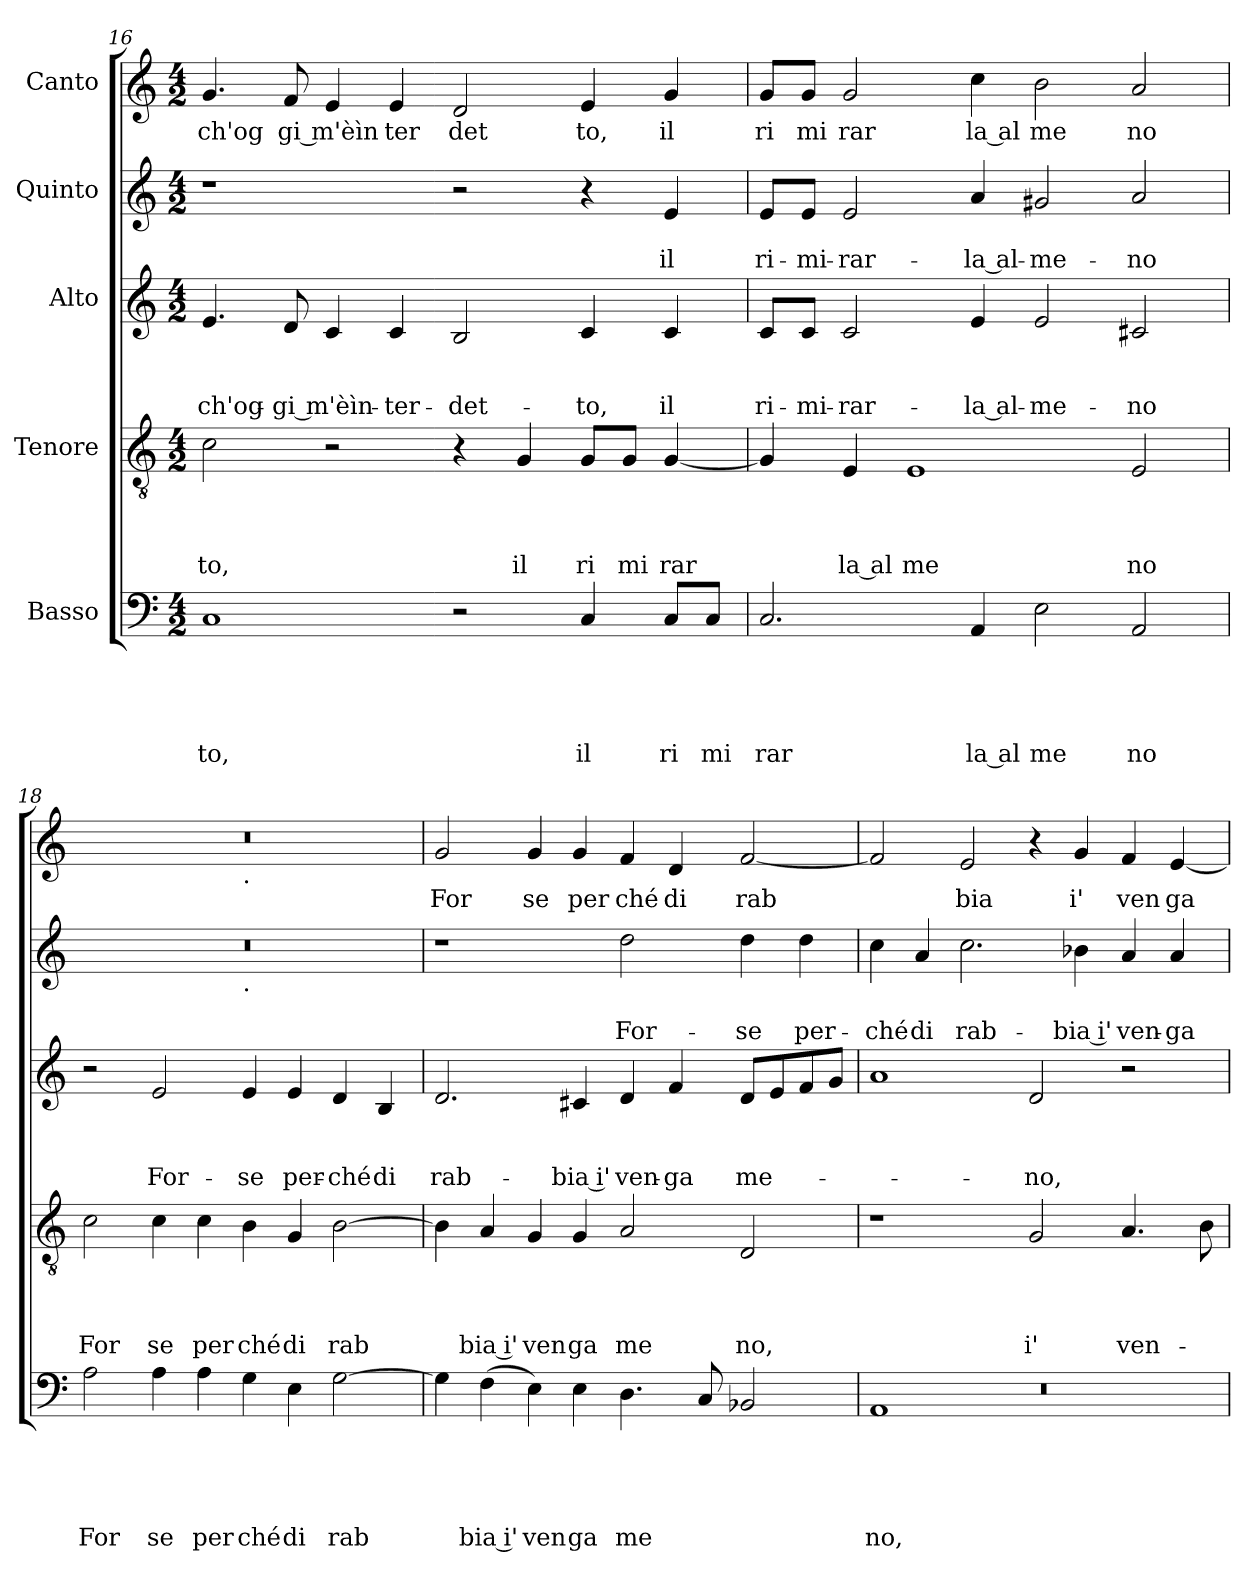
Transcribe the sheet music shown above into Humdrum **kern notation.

**kern	**text	**text	**text	**text	**text	**kern	**text	**text	**text	**text	**kern	**text	**text	**text	**kern	**text	**text	**kern	**text
*part5	*part5	*part5	*part5	*part5	*part5	*part4	*part4	*part4	*part4	*part4	*part3	*part3	*part3	*part3	*part2	*part2	*part2	*part1	*part1
*staff5	*staff5	*staff5	*staff5	*staff5	*staff5	*staff4	*staff4	*staff4	*staff4	*staff4	*staff3	*staff3	*staff3	*staff3	*staff2	*staff2	*staff2	*staff1	*staff1
*I"Basso	*	*	*	*	*	*I"Tenore	*	*	*	*	*I"Alto	*	*	*	*I"Quinto	*	*	*I"Canto	*
!!LO:LB:g=z
*clefF4	*	*	*	*	*	*clefGv2	*	*	*	*	*clefG2	*	*	*	*clefG2	*	*	*clefG2	*
*k[]	*	*	*	*	*	*k[]	*	*	*	*	*k[]	*	*	*	*k[]	*	*	*k[]	*
*C:	*	*	*	*	*	*C:	*	*	*	*	*C:	*	*	*	*C:	*	*	*C:	*
*M4/2	*	*	*	*	*	*M4/2	*	*	*	*	*M4/2	*	*	*	*M4/2	*	*	*M4/2	*
=16	=16	=16	=16	=16	=16	=16	=16	=16	=16	=16	=16	=16	=16	=16	=16	=16	=16	=16	=16
!	!	!	!	!	!LO:LY:b	!	!	!	!	!LO:LY:b	!	!	!	!LO:LY:b	!	!	!	!	!LO:LY:b
1C	.	.	.	.	to,	2c\	.	.	.	to,	4.e/	.	.	-ch'og-	1r	.	.	4.g/	-ch'og
!	!	!	!	!	!	!	!	!	!	!	!	!	!	!LO:LY:b	!	!	!	!	!LO:LY:b
.	.	.	.	.	.	.	.	.	.	.	8d/	.	.	-gi m'èìn-	.	.	.	8f/	gi m'èìn
.	.	.	.	.	.	2r	.	.	.	.	4c/	.	.	.	.	.	.	4e/	.
!	!	!	!	!	!	!	!	!	!	!	!	!	!	!LO:LY:b	!	!	!	!	!LO:LY:b
.	.	.	.	.	.	.	.	.	.	.	4c/	.	.	-ter-	.	.	.	4e/	ter
!	!	!	!	!	!	!	!	!	!	!	!	!	!	!LO:LY:b	!	!	!	!	!LO:LY:b
2r	.	.	.	.	.	4r	.	.	.	.	2B/	.	.	-det-	2r	.	.	2d/	det
!	!	!	!	!	!	!	!	!	!	!LO:LY:b	!	!	!	!	!	!	!	!	!
.	.	.	.	.	.	4G/	.	.	.	il	.	.	.	.	.	.	.	.	.
!	!	!	!	!	!LO:LY:b	!	!	!	!	!LO:LY:b	!	!	!	!LO:LY:b	!	!	!	!	!LO:LY:b
4C/	.	.	.	.	il	8G/L	.	.	.	ri	4c/	.	.	-to,	4r	.	.	4e/	to,
!	!	!	!	!	!	!	!	!	!	!LO:LY:b	!	!	!	!	!	!	!	!	!
.	.	.	.	.	.	8G/J	.	.	.	mi	.	.	.	.	.	.	.	.	.
!	!	!	!	!	!LO:LY:b	!	!	!	!	!LO:LY:b	!	!	!	!LO:LY:b	!	!	!LO:LY:b	!	!LO:LY:b
8C/L	.	.	.	.	ri	[<4G/	.	.	.	rar	4c/	.	.	il	4e/	.	il	4g/	il
!	!	!	!	!	!LO:LY:b	!	!	!	!	!	!	!	!	!	!	!	!	!	!
8C/J	.	.	.	.	mi	.	.	.	.	.	.	.	.	.	.	.	.	.	.
=17	=17	=17	=17	=17	=17	=17	=17	=17	=17	=17	=17	=17	=17	=17	=17	=17	=17	=17	=17
!	!	!	!	!	!LO:LY:b	!	!	!	!	!	!	!	!	!LO:LY:b	!	!	!LO:LY:b	!	!LO:LY:b
2.C/	.	.	.	.	rar	4G/]	.	.	.	.	8c/L	.	.	ri-	8e/L	.	ri-	8g/L	ri
!	!	!	!	!	!	!	!	!	!	!	!	!	!	!LO:LY:b	!	!	!LO:LY:b	!	!LO:LY:b
.	.	.	.	.	.	.	.	.	.	.	8c/J	.	.	-mi-	8e/J	.	-mi-	8g/J	mi
!	!	!	!	!	!	!	!	!	!	!LO:LY:b:rj	!	!	!	!LO:LY:b	!	!	!LO:LY:b	!	!LO:LY:b
.	.	.	.	.	.	4E/	.	.	.	la al	2c/	.	.	-rar-	2e/	.	-rar-	2g/	rar
!	!	!	!	!	!	!	!	!	!	!LO:LY:b	!	!	!	!	!	!	!	!	!
.	.	.	.	.	.	1E	.	.	.	me	.	.	.	.	.	.	.	.	.
!	!	!	!	!	!LO:LY:b:rj	!	!	!	!	!	!	!	!	!LO:LY:b:rj	!	!	!LO:LY:b:rj	!	!LO:LY:b:rj
4AA/	.	.	.	.	la al	.	.	.	.	.	4e/	.	.	-la al-	4a/	.	-la al-	4cc\	la al
!	!	!	!	!	!LO:LY:b	!	!	!	!	!	!	!	!	!LO:LY:b	!	!	!LO:LY:b	!	!LO:LY:b
2E\	.	.	.	.	me	.	.	.	.	.	2e/	.	.	-me-	2g#X/	.	-me-	2b\	me
!	!	!	!	!	!LO:LY:b	!	!	!	!	!LO:LY:b	!	!	!	!LO:LY:b	!	!	!LO:LY:b	!	!LO:LY:b
2AA/	.	.	.	.	no	2E/	.	.	.	no	2c#X/	.	.	-no	2a/	.	-no	2a/	no
=18	=18	=18	=18	=18	=18	=18	=18	=18	=18	=18	=18	=18	=18	=18	=18	=18	=18	=18	=18
!	!	!	!	!	!LO:LY:b	!	!	!	!	!LO:LY:b	!	!	!	!	!	!	!	!	!
*	*	*	*	*	*	*	*	*	*	*	*	*	*	*	*^	*	*	*^	*
2A\	.	.	.	.	For	2c\	.	.	.	For	2r	.	.	.	0r	1ryy	.	.	0r	1ryy	.
!	!	!	!	!	!LO:LY:b	!	!	!	!	!LO:LY:b	!	!	!	!LO:LY:b	!	!	!	!	!	!	!
4A\	.	.	.	.	se	4c\	.	.	.	se	2e/	.	.	For-	.	.	.	.	.	.	.
!	!	!	!	!	!LO:LY:b	!	!	!	!	!LO:LY:b	!	!	!	!	!	!	!	!	!	!	!
4A\	.	.	.	.	per	4c\	.	.	.	per	.	.	.	.	.	.	.	.	.	.	.
!	!	!	!	!	!	!	!	!	!	!	!	!	!	!	!	!	!	!	!	!LO:TX:b:t=.	!
!	!	!	!	!	!	!	!	!	!	!	!	!	!	!	!	!LO:TX:b:t=.	!	!	!	!	!
!	!	!	!	!	!LO:LY:b	!	!	!	!	!LO:LY:b	!	!	!	!LO:LY:b	!	!	!	!	!	!	!
4G\	.	.	.	.	ché	4B\	.	.	.	ché	4e/	.	.	-se	.	1ryy	.	.	.	1ryy	.
!	!	!	!	!	!LO:LY:b	!	!	!	!	!LO:LY:b	!	!	!	!LO:LY:b	!	!	!	!	!	!	!
4E\	.	.	.	.	di	4G/	.	.	.	di	4e/	.	.	per-	.	.	.	.	.	.	.
!	!	!	!	!	!LO:LY:b	!	!	!	!	!LO:LY:b	!	!	!	!LO:LY:b	!	!	!	!	!	!	!
[>2G\	.	.	.	.	rab	[>2B\	.	.	.	rab	4d/	.	.	-ché	.	.	.	.	.	.	.
!	!	!	!	!	!	!	!	!	!	!	!	!	!	!LO:LY:b	!	!	!	!	!	!	!
.	.	.	.	.	.	.	.	.	.	.	4B/	.	.	di	.	.	.	.	.	.	.
=19	=19	=19	=19	=19	=19	=19	=19	=19	=19	=19	=19	=19	=19	=19	=19	=19	=19	=19	=19	=19	=19
!	!	!	!	!	!	!	!	!	!	!	!	!	!	!LO:LY:b	!	!	!	!	!	!	!LO:LY:b
*	*	*	*	*	*	*	*	*	*	*	*	*	*	*	*v	*v	*	*	*	*	*
*	*	*	*	*	*	*	*	*	*	*	*	*	*	*	*	*	*	*v	*v	*
4G\]	.	.	.	.	.	4B\]	.	.	.	.	2.d/	.	.	rab-	1r	.	.	2g/	For
!	!	!	!	!	!LO:LY:b:rj	!	!	!	!	!LO:LY:b:rj	!	!	!	!	!	!	!	!	!
(<4F\	.	.	.	.	bia i'	4A/	.	.	.	bia i'	.	.	.	.	.	.	.	.	.
!	!	!	!	!	!LO:LY:b	!	!	!	!	!LO:LY:b	!	!	!	!	!	!	!	!	!LO:LY:b
4E\)	.	.	.	.	ven	4G/	.	.	.	ven	.	.	.	.	.	.	.	4g/	se
!	!	!	!	!	!LO:LY:b	!	!	!	!	!LO:LY:b	!	!	!	!LO:LY:b:rj	!	!	!	!	!LO:LY:b
4E\	.	.	.	.	ga	4G/	.	.	.	ga	4c#X/	.	.	-bia i'	.	.	.	4g/	per
!	!	!	!	!	!LO:LY:b	!	!	!	!	!LO:LY:b	!	!	!	!LO:LY:b	!	!	!LO:LY:b	!	!LO:LY:b
4.D\	.	.	.	.	me	2A/	.	.	.	me	4d/	.	.	ven-	2dd\	.	For-	4f/	ché
!	!	!	!	!	!	!	!	!	!	!	!	!	!	!LO:LY:b	!	!	!	!	!LO:LY:b
.	.	.	.	.	.	.	.	.	.	.	4f/	.	.	-ga	.	.	.	4d/	di
8C/	.	.	.	.	.	.	.	.	.	.	.	.	.	.	.	.	.	.	.
!	!	!	!	!	!	!	!	!	!	!LO:LY:b	!	!	!	!LO:LY:b	!	!	!LO:LY:b	!	!LO:LY:b
2BB-X/	.	.	.	.	.	2D/	.	.	.	no,	8d/L	.	.	me-	4dd\	.	-se	[<2f/	rab
.	.	.	.	.	.	.	.	.	.	.	8e/	.	.	.	.	.	.	.	.
!	!	!	!	!	!	!	!	!	!	!	!	!	!	!	!	!	!LO:LY:b	!	!
.	.	.	.	.	.	.	.	.	.	.	8f/	.	.	.	4dd\	.	per-	.	.
.	.	.	.	.	.	.	.	.	.	.	8g/J	.	.	.	.	.	.	.	.
!!LO:LB:g=z
=20	=20	=20	=20	=20	=20	=20	=20	=20	=20	=20	=20	=20	=20	=20	=20	=20	=20	=20	=20
*^	*	*	*	*	*	*	*	*	*	*	*	*	*	*	*	*	*	*	*
*	*^	*	*	*	*	*	*	*	*	*	*	*	*	*	*	*	*	*	*	*
!	!	!LO:N:vis=1	!	!	!	!	!LO:LY:b	!	!	!	!	!	!	!	!	!	!	!	!LO:LY:b	!	!
0ryy	1AA	0r	.	.	.	.	no,	1r	.	.	.	.	1a	.	.	.	4cc\	.	-ché	2f/]	.
!	!	!	!	!	!	!	!	!	!	!	!	!	!	!	!	!	!	!	!LO:LY:b	!	!
.	.	.	.	.	.	.	.	.	.	.	.	.	.	.	.	.	4a/	.	di	.	.
!	!	!	!	!	!	!	!	!	!	!	!	!	!	!	!	!	!	!	!LO:LY:b	!	!LO:LY:b
.	.	.	.	.	.	.	.	.	.	.	.	.	.	.	.	.	2.cc\	.	rab-	2e/	bia
!	!	!	!	!	!	!	!	!	!	!	!	!LO:LY:b	!	!	!	!LO:LY:b	!	!	!	!	!
.	1ryy	.	.	.	.	.	.	2G/	.	.	.	i'	2d/	.	.	-no,	.	.	.	4r	.
!	!	!	!	!	!	!	!	!	!	!	!	!	!	!	!	!	!	!	!LO:LY:b:rj	!	!LO:LY:b
.	.	.	.	.	.	.	.	.	.	.	.	.	.	.	.	.	4b-X\	.	-bia i'	4g/	i'
!	!	!	!	!	!	!	!	!	!	!	!	!LO:LY:b	!	!	!	!	!	!	!LO:LY:b	!	!LO:LY:b
.	.	.	.	.	.	.	.	4.A/	.	.	.	ven-	2r	.	.	.	4a/	.	ven-	4f/	ven
!	!	!	!	!	!	!	!	!	!	!	!	!	!	!	!	!	!	!	!LO:LY:b	!	!LO:LY:b
.	.	.	.	.	.	.	.	.	.	.	.	.	.	.	.	.	4a/	.	-ga	[<4e/	ga
.	.	.	.	.	.	.	.	8B\	.	.	.	.	.	.	.	.	.	.	.	.	.
*v	*v	*v	*	*	*	*	*	*	*	*	*	*	*	*	*	*	*	*	*	*	*
=	=	=	=	=	=	=	=	=	=	=	=	=	=	=	=	=	=	=	=
*-	*-	*-	*-	*-	*-	*-	*-	*-	*-	*-	*-	*-	*-	*-	*-	*-	*-	*-	*-
